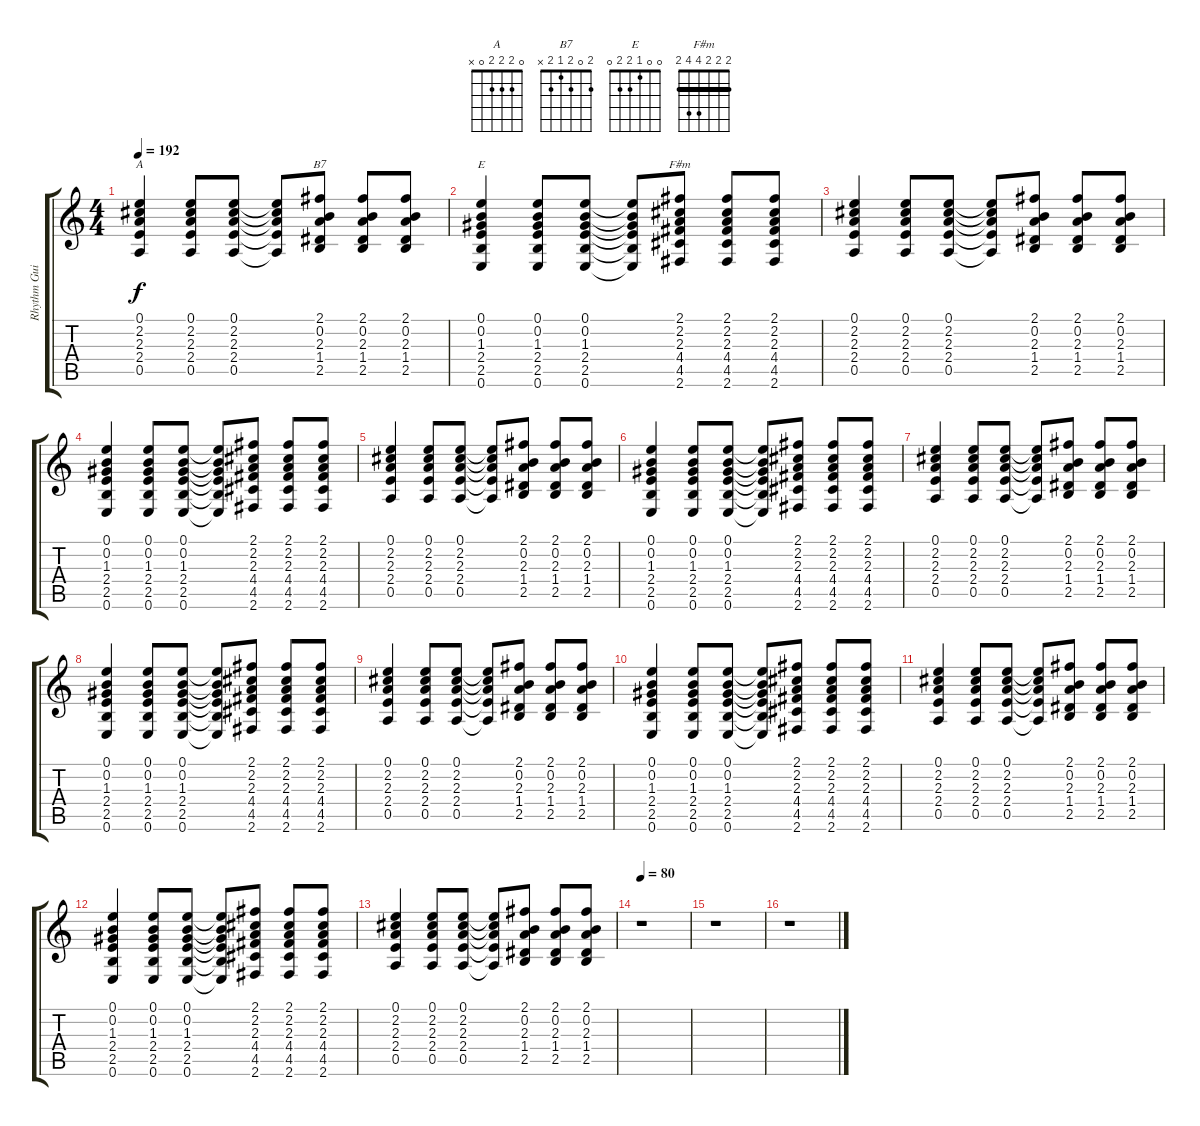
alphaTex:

\track ("Rhythm Guitar" "Rhythm Gui") {instrument acousticguitarsteel}
\staff {score tabs}
\tuning (E4 B3 G3 D3 A2 E2) {hide}
\chord ("A" 0 2 2 2 0 x)
\chord ("B7" 2 0 2 1 2 x)
\chord ("E" 0 0 1 2 2 0)
\chord ("F#m" 2 2 2 4 4 2) {barre 2}
\ts (4 4)
\tempo 192
\clef g2
\ks c
(0.1 2.2 2.3 2.4 0.5).4{ch "A" dy f} (0.1 2.2 2.3 2.4 0.5).8 (0.1 2.2 2.3 2.4 0.5).8 (0.1{t} 2.2{t} 2.3{t} 2.4{t} 0.5{t}).8 (2.1 0.2 2.3 1.4 2.5).8{ch "B7"} (2.1 0.2 2.3 1.4 2.5).8 (2.1 0.2 2.3 1.4 2.5).8 |
(0.1 0.2 1.3 2.4 2.5 0.6).4{ch "E"} (0.1 0.2 1.3 2.4 2.5 0.6).8 (0.1 0.2 1.3 2.4 2.5 0.6).8 (0.1{t} 0.2{t} 1.3{t} 2.4{t} 2.5{t} 0.6{t}).8 (2.1 2.2 2.3 4.4 4.5 2.6).8{ch "F#m"} (2.1 2.2 2.3 4.4 4.5 2.6).8 (2.1 2.2 2.3 4.4 4.5 2.6).8 |
(0.1 2.2 2.3 2.4 0.5).4 (0.1 2.2 2.3 2.4 0.5).8 (0.1 2.2 2.3 2.4 0.5).8 (0.1{t} 2.2{t} 2.3{t} 2.4{t} 0.5{t}).8 (2.1 0.2 2.3 1.4 2.5).8 (2.1 0.2 2.3 1.4 2.5).8 (2.1 0.2 2.3 1.4 2.5).8 |
(0.1 0.2 1.3 2.4 2.5 0.6).4 (0.1 0.2 1.3 2.4 2.5 0.6).8 (0.1 0.2 1.3 2.4 2.5 0.6).8 (0.1{t} 0.2{t} 1.3{t} 2.4{t} 2.5{t} 0.6{t}).8 (2.1 2.2 2.3 4.4 4.5 2.6).8 (2.1 2.2 2.3 4.4 4.5 2.6).8 (2.1 2.2 2.3 4.4 4.5 2.6).8 |
(0.1 2.2 2.3 2.4 0.5).4 (0.1 2.2 2.3 2.4 0.5).8 (0.1 2.2 2.3 2.4 0.5).8 (0.1{t} 2.2{t} 2.3{t} 2.4{t} 0.5{t}).8 (2.1 0.2 2.3 1.4 2.5).8 (2.1 0.2 2.3 1.4 2.5).8 (2.1 0.2 2.3 1.4 2.5).8 |
(0.1 0.2 1.3 2.4 2.5 0.6).4 (0.1 0.2 1.3 2.4 2.5 0.6).8 (0.1 0.2 1.3 2.4 2.5 0.6).8 (0.1{t} 0.2{t} 1.3{t} 2.4{t} 2.5{t} 0.6{t}).8 (2.1 2.2 2.3 4.4 4.5 2.6).8 (2.1 2.2 2.3 4.4 4.5 2.6).8 (2.1 2.2 2.3 4.4 4.5 2.6).8 |
(0.1 2.2 2.3 2.4 0.5).4 (0.1 2.2 2.3 2.4 0.5).8 (0.1 2.2 2.3 2.4 0.5).8 (0.1{t} 2.2{t} 2.3{t} 2.4{t} 0.5{t}).8 (2.1 0.2 2.3 1.4 2.5).8 (2.1 0.2 2.3 1.4 2.5).8 (2.1 0.2 2.3 1.4 2.5).8 |
(0.1 0.2 1.3 2.4 2.5 0.6).4 (0.1 0.2 1.3 2.4 2.5 0.6).8 (0.1 0.2 1.3 2.4 2.5 0.6).8 (0.1{t} 0.2{t} 1.3{t} 2.4{t} 2.5{t} 0.6{t}).8 (2.1 2.2 2.3 4.4 4.5 2.6).8 (2.1 2.2 2.3 4.4 4.5 2.6).8 (2.1 2.2 2.3 4.4 4.5 2.6).8 |
(0.1 2.2 2.3 2.4 0.5).4 (0.1 2.2 2.3 2.4 0.5).8 (0.1 2.2 2.3 2.4 0.5).8 (0.1{t} 2.2{t} 2.3{t} 2.4{t} 0.5{t}).8 (2.1 0.2 2.3 1.4 2.5).8 (2.1 0.2 2.3 1.4 2.5).8 (2.1 0.2 2.3 1.4 2.5).8 |
(0.1 0.2 1.3 2.4 2.5 0.6).4 (0.1 0.2 1.3 2.4 2.5 0.6).8 (0.1 0.2 1.3 2.4 2.5 0.6).8 (0.1{t} 0.2{t} 1.3{t} 2.4{t} 2.5{t} 0.6{t}).8 (2.1 2.2 2.3 4.4 4.5 2.6).8 (2.1 2.2 2.3 4.4 4.5 2.6).8 (2.1 2.2 2.3 4.4 4.5 2.6).8 |
(0.1 2.2 2.3 2.4 0.5).4 (0.1 2.2 2.3 2.4 0.5).8 (0.1 2.2 2.3 2.4 0.5).8 (0.1{t} 2.2{t} 2.3{t} 2.4{t} 0.5{t}).8 (2.1 0.2 2.3 1.4 2.5).8 (2.1 0.2 2.3 1.4 2.5).8 (2.1 0.2 2.3 1.4 2.5).8 |
(0.1 0.2 1.3 2.4 2.5 0.6).4 (0.1 0.2 1.3 2.4 2.5 0.6).8 (0.1 0.2 1.3 2.4 2.5 0.6).8 (0.1{t} 0.2{t} 1.3{t} 2.4{t} 2.5{t} 0.6{t}).8 (2.1 2.2 2.3 4.4 4.5 2.6).8 (2.1 2.2 2.3 4.4 4.5 2.6).8 (2.1 2.2 2.3 4.4 4.5 2.6).8 |
(0.1 2.2 2.3 2.4 0.5).4 (0.1 2.2 2.3 2.4 0.5).8 (0.1 2.2 2.3 2.4 0.5).8 (0.1{t} 2.2{t} 2.3{t} 2.4{t} 0.5{t}).8 (2.1 0.2 2.3 1.4 2.5).8 (2.1 0.2 2.3 1.4 2.5).8 (2.1 0.2 2.3 1.4 2.5).8 |
\tempo 80
r.1 |
r.1 |
r.1
